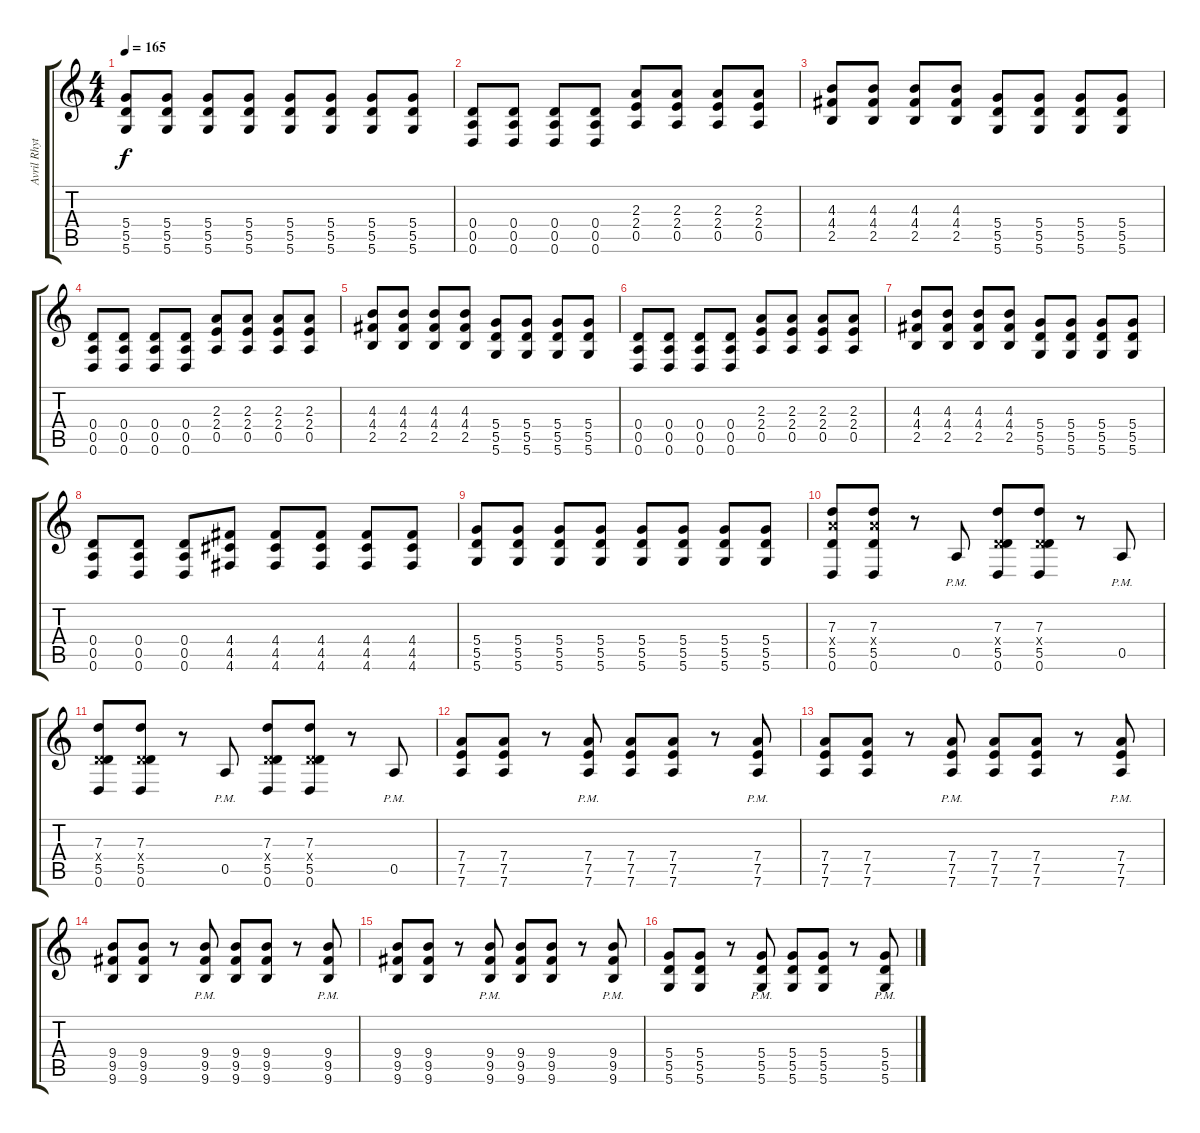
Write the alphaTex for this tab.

\track ("Avril Rhythm 2" "Avril Rhyt") {instrument distortionguitar}
\staff {score tabs}
\tuning (E4 B3 G3 D3 A2 D2) {hide}
\ts (4 4)
\tempo 165
\clef g2
\ks c
(5.4 5.5 5.6).8{dy f} (5.4 5.5 5.6).8 (5.4 5.5 5.6).8 (5.4 5.5 5.6).8 (5.4 5.5 5.6).8 (5.4 5.5 5.6).8 (5.4 5.5 5.6).8 (5.4 5.5 5.6).8 |
(0.4 0.5 0.6).8 (0.4 0.5 0.6).8 (0.4 0.5 0.6).8 (0.4 0.5 0.6).8 (2.3 2.4 0.5).8 (2.3 2.4 0.5).8 (2.3 2.4 0.5).8 (2.3 2.4 0.5).8 |
(4.3 4.4 2.5).8 (4.3 4.4 2.5).8 (4.3 4.4 2.5).8 (4.3 4.4 2.5).8 (5.4 5.5 5.6).8 (5.4 5.5 5.6).8 (5.4 5.5 5.6).8 (5.4 5.5 5.6).8 |
(0.4 0.5 0.6).8 (0.4 0.5 0.6).8 (0.4 0.5 0.6).8 (0.4 0.5 0.6).8 (2.3 2.4 0.5).8 (2.3 2.4 0.5).8 (2.3 2.4 0.5).8 (2.3 2.4 0.5).8 |
(4.3 4.4 2.5).8 (4.3 4.4 2.5).8 (4.3 4.4 2.5).8 (4.3 4.4 2.5).8 (5.4 5.5 5.6).8 (5.4 5.5 5.6).8 (5.4 5.5 5.6).8 (5.4 5.5 5.6).8 |
(0.4 0.5 0.6).8 (0.4 0.5 0.6).8 (0.4 0.5 0.6).8 (0.4 0.5 0.6).8 (2.3 2.4 0.5).8 (2.3 2.4 0.5).8 (2.3 2.4 0.5).8 (2.3 2.4 0.5).8 |
(4.3 4.4 2.5).8 (4.3 4.4 2.5).8 (4.3 4.4 2.5).8 (4.3 4.4 2.5).8 (5.4 5.5 5.6).8 (5.4 5.5 5.6).8 (5.4 5.5 5.6).8 (5.4 5.5 5.6).8 |
(0.4 0.5 0.6).8 (0.4 0.5 0.6).8 (0.4 0.5 0.6).8 (4.4 4.5 4.6).8 (4.4 4.5 4.6).8 (4.4 4.5 4.6).8 (4.4 4.5 4.6).8 (4.4 4.5 4.6).8 |
(5.4 5.5 5.6).8 (5.4 5.5 5.6).8 (5.4 5.5 5.6).8 (5.4 5.5 5.6).8 (5.4 5.5 5.6).8 (5.4 5.5 5.6).8 (5.4 5.5 5.6).8 (5.4 5.5 5.6).8 |
(7.3 7.4{x} 5.5 0.6).8 (7.3 7.4{x} 5.5 0.6).8 r.8 0.5{pm}.8 (7.3 0.4{x} 5.5 0.6).8 (7.3 0.4{x} 5.5 0.6).8 r.8 0.5{pm}.8 |
(7.3 0.4{x} 5.5 0.6).8 (7.3 0.4{x} 5.5 0.6).8 r.8 0.5{pm}.8 (7.3 0.4{x} 5.5 0.6).8 (7.3 0.4{x} 5.5 0.6).8 r.8 0.5{pm}.8 |
(7.4 7.5 7.6).8 (7.4 7.5 7.6).8 r.8 (7.4{pm} 7.5{pm} 7.6{pm}).8 (7.4 7.5 7.6).8 (7.4 7.5 7.6).8 r.8 (7.4{pm} 7.5{pm} 7.6{pm}).8 |
(7.4 7.5 7.6).8 (7.4 7.5 7.6).8 r.8 (7.4{pm} 7.5{pm} 7.6{pm}).8 (7.4 7.5 7.6).8 (7.4 7.5 7.6).8 r.8 (7.4{pm} 7.5{pm} 7.6{pm}).8 |
(9.4 9.5 9.6).8 (9.4 9.5 9.6).8 r.8 (9.4{pm} 9.5{pm} 9.6{pm}).8 (9.4 9.5 9.6).8 (9.4 9.5 9.6).8 r.8 (9.4{pm} 9.5{pm} 9.6{pm}).8 |
(9.4 9.5 9.6).8 (9.4 9.5 9.6).8 r.8 (9.4{pm} 9.5{pm} 9.6{pm}).8 (9.4 9.5 9.6).8 (9.4 9.5 9.6).8 r.8 (9.4{pm} 9.5{pm} 9.6{pm}).8 |
(5.4 5.5 5.6).8 (5.4 5.5 5.6).8 r.8 (5.4{pm} 5.5{pm} 5.6{pm}).8 (5.4 5.5 5.6).8 (5.4 5.5 5.6).8 r.8 (5.4{pm} 5.5{pm} 5.6{pm}).8
